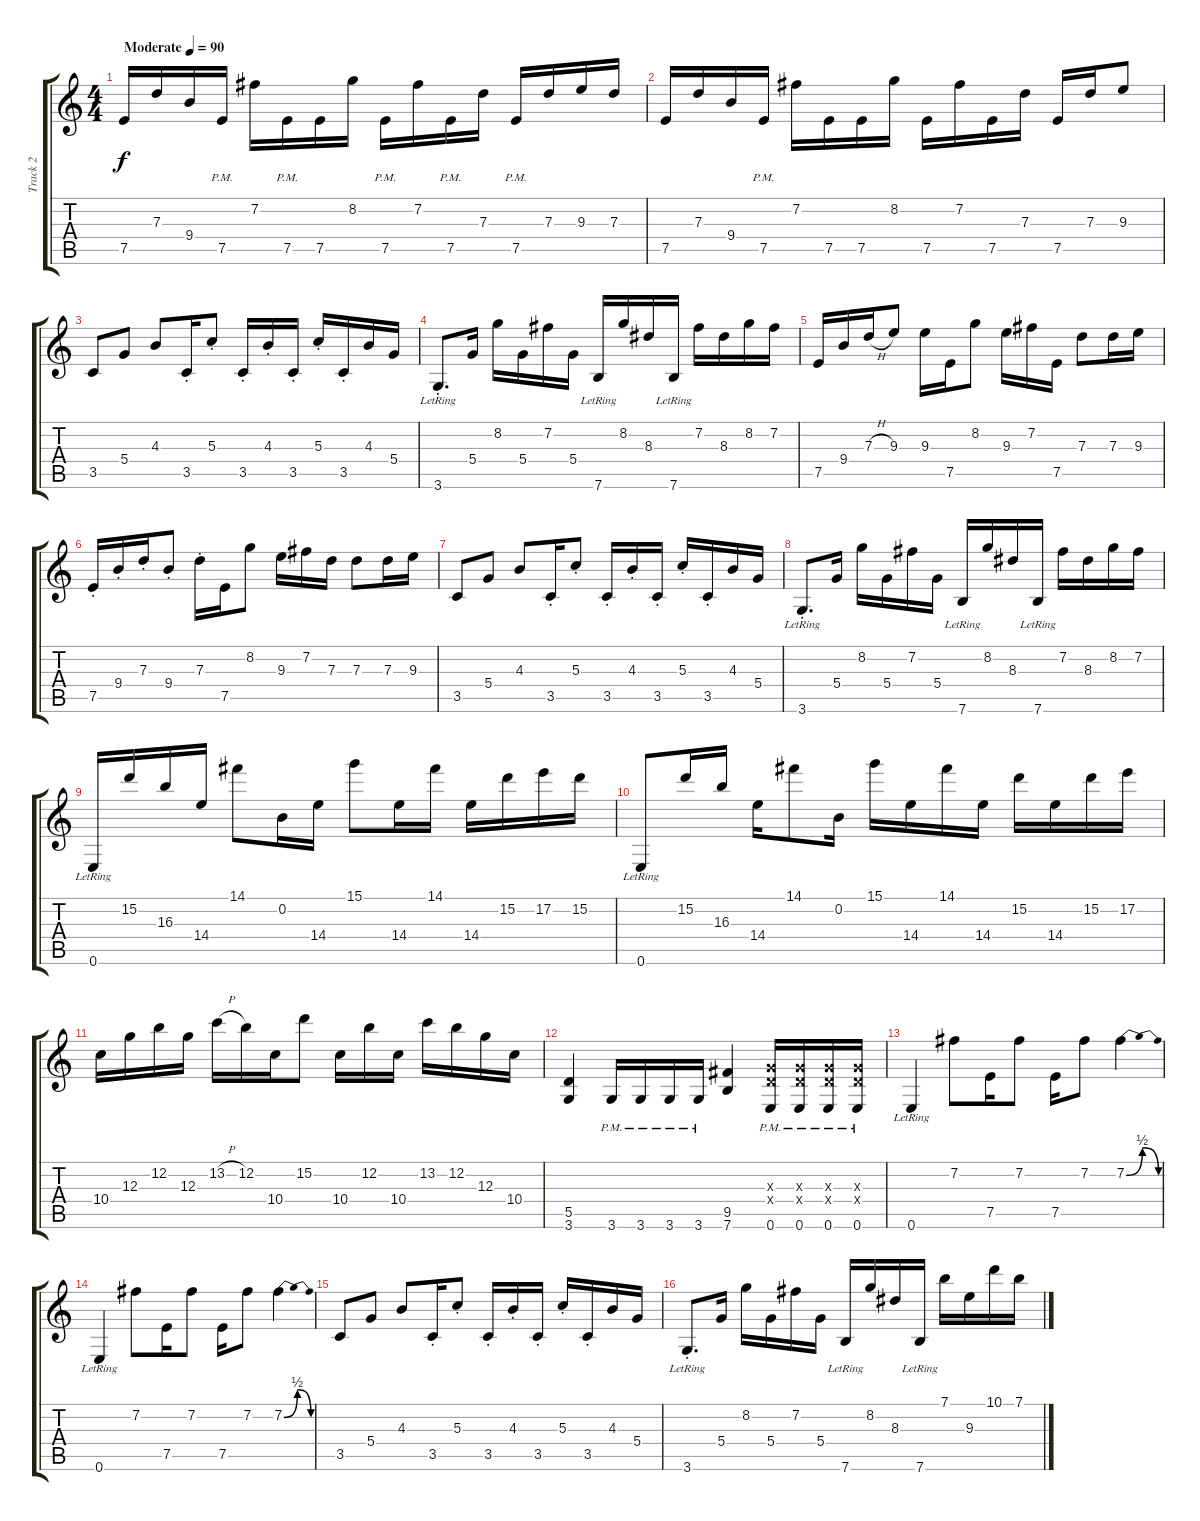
\track ("Track 2" "Track 2") {instrument overdrivenguitar}
\staff {score tabs}
\tuning (E4 B3 G3 D3 A2 E2) {hide}
\ts (4 4)
\tempo (90 "Moderate")
\clef g2
\ks c
7.5.16{dy f instrument overdrivenguitar} 7.3.16 9.4.16 7.5{pm}.16 7.2.16 7.5{pm}.16 7.5.16 8.2.16 7.5{pm}.16 7.2.16 7.5{pm}.16 7.3.16 7.5{pm}.16 7.3.16 9.3.16 7.3.16 |
7.5.16 7.3.16 9.4.16 7.5{pm}.16 7.2.16 7.5.16 7.5.16 8.2.16 7.5.16 7.2.16 7.5.16 7.3.16 7.5.16 7.3.16 9.3.8 |
3.5.8 5.4.8 4.3.8 3.5{st}.16 5.3{st}.8 3.5{st}.16 4.3{st}.16 3.5{st}.16 5.3{st}.16 3.5{st}.16 4.3.16 5.4.16 |
3.6{st lr}.8{d} 5.4.16 8.2.16 5.4.16 7.2.16 5.4.16 7.6{lr}.16 8.2.16 8.3.16 7.6{lr}.16 7.2.16 8.3.16 8.2.16 7.2.16 |
7.5.16 9.4.16 7.3{h}.16 9.3.8 9.3.16 7.5.16 8.2.8 9.3.16 7.2.16 7.5.16 7.3.8 7.3.16 9.3.16 |
7.5{st}.16 9.4{st}.16 7.3{st}.16 9.4{st}.8 7.3{st}.16 7.5.16 8.2.8 9.3.16 7.2.16 7.3.16 7.3.8 7.3.16 9.3.16 |
3.5.8 5.4.8 4.3.8 3.5{st}.16 5.3{st}.8 3.5{st}.16 4.3{st}.16 3.5{st}.16 5.3{st}.16 3.5{st}.16 4.3.16 5.4.16 |
3.6{st lr}.8{d} 5.4.16 8.2.16 5.4.16 7.2.16 5.4.16 7.6{lr}.16 8.2.16 8.3.16 7.6{lr}.16 7.2.16 8.3.16 8.2.16 7.2.16 |
0.6{lr}.16 15.2.16 16.3.16 14.4.16 14.1.8 0.2.16 14.4.16 15.1.8 14.4.16 14.1.16 14.4.16 15.2.16 17.2.16 15.2.16 |
0.6{lr}.8 15.2.16 16.3.16 14.4.16 14.1.8 0.2.16 15.1.16 14.4.16 14.1.16 14.4.16 15.2.16 14.4.16 15.2.16 17.2.16 |
10.4.16 12.3.16 12.2.16 12.3.16 13.2{h}.16 12.2.16 10.4.16 15.2.8 10.4.16 12.2.16 10.4.16 13.2.16 12.2.16 12.3.16 10.4.16 |
(5.5 3.6).4 3.6{pm}.16 3.6{pm}.16 3.6{pm}.16 3.6{pm}.16 (9.5 7.6).4 (0.3{x} 0.4{x} 0.6{pm}).16 (0.3{x} 0.4{x} 0.6{pm}).16 (0.3{x} 0.4{x} 0.6{pm}).16 (0.3{x} 0.4{x} 0.6{pm}).16 |
0.6{lr}.4 7.2.8 7.5.16 7.2.8 7.5.16 7.2.8 7.2{be (bendrelease 0 0 15 2 30 2 60 0)}.4 |
0.6{lr}.4 7.2.8 7.5.16 7.2.8 7.5.16 7.2.8 7.2{be (bendrelease 0 0 15 2 30 2 60 0)}.4 |
3.5.8 5.4.8 4.3.8 3.5{st}.16 5.3{st}.8 3.5{st}.16 4.3{st}.16 3.5{st}.16 5.3{st}.16 3.5{st}.16 4.3.16 5.4.16 |
3.6{st lr}.8{d} 5.4.16 8.2.16 5.4.16 7.2.16 5.4.16 7.6{lr}.16 8.2.16 8.3.16 7.6{lr}.16 7.1.16 9.3.16 10.1.16 7.1.16
